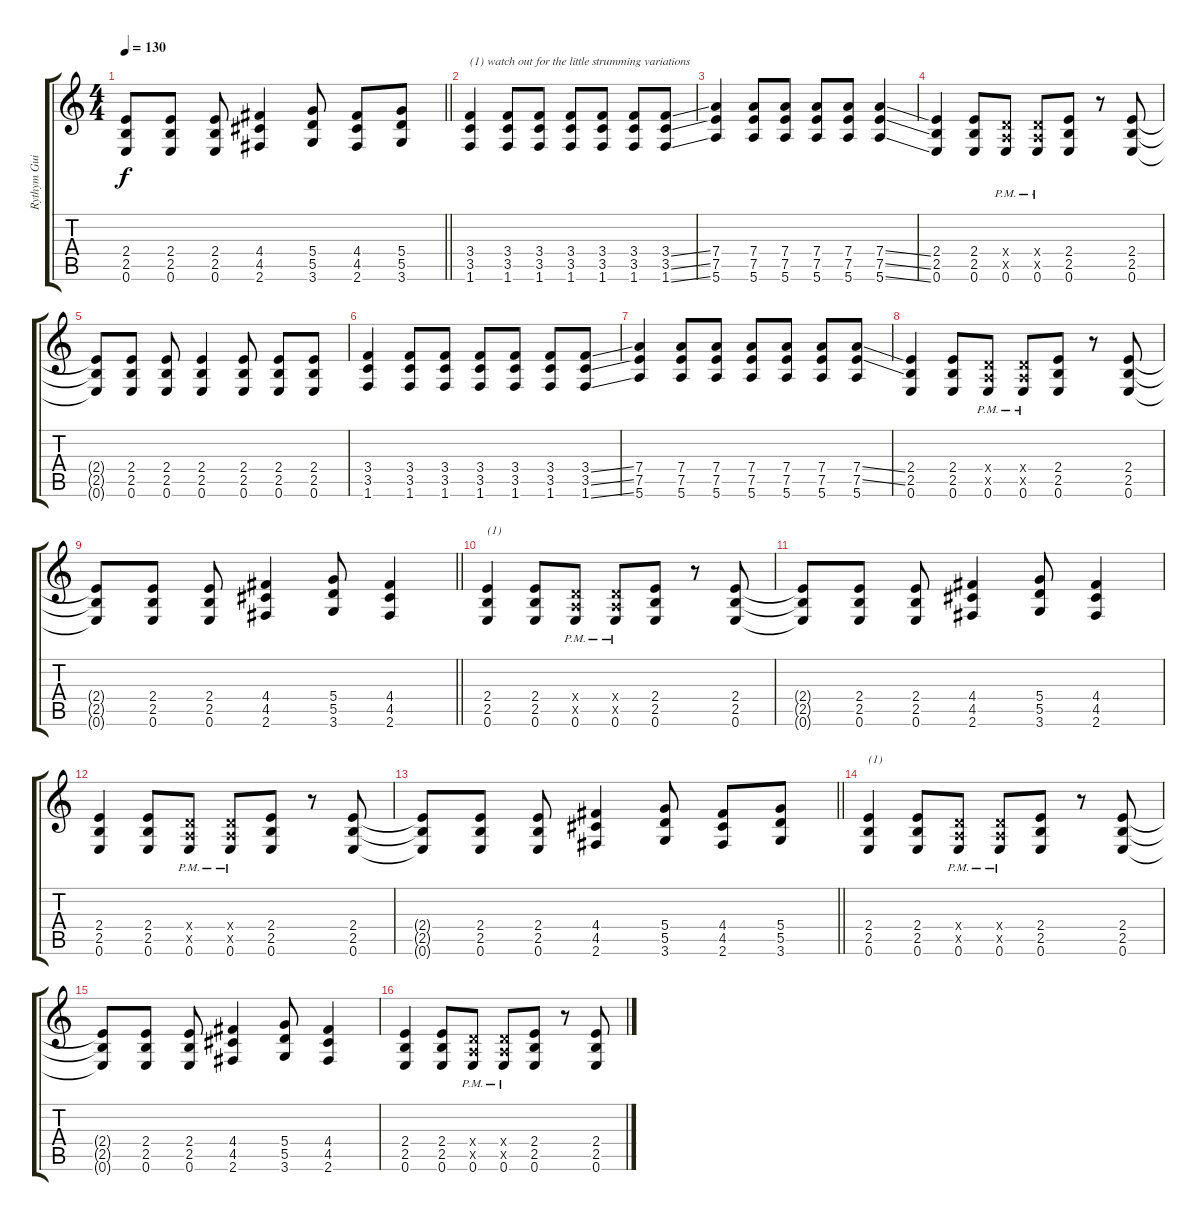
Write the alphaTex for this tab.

\track ("Rythym Guitar I" "Rythym Gui") {instrument overdrivenguitar}
\staff {score tabs}
\tuning (E4 B3 G3 D3 A2 E2) {hide}
\ts (4 4)
\tempo 130
\clef g2
\barLineRight lightlight
\ks c
(2.4{t} 2.5{t} 0.6{t}).8{dy f} (2.4 2.5 0.6).8 (2.4 2.5 0.6).8 (4.4 4.5 2.6).4 (5.4 5.5 3.6).8 (4.4 4.5 2.6).8 (5.4 5.5 3.6).8 |
(3.4 3.5 1.6).4{txt "(1) watch out for the little strumming variations"} (3.4 3.5 1.6).8 (3.4 3.5 1.6).8 (3.4 3.5 1.6).8 (3.4 3.5 1.6).8 (3.4 3.5 1.6).8 (3.4{ss} 3.5{ss} 1.6{ss}).8 |
(7.4 7.5 5.6).4 (7.4 7.5 5.6).8 (7.4 7.5 5.6).8 (7.4 7.5 5.6).8 (7.4 7.5 5.6).8 (7.4{ss} 7.5{ss} 5.6{ss}).4 |
(2.4 2.5 0.6).4 (2.4 2.5 0.6).8 (0.4{x} 0.5{x} 0.6{pm}).8 (0.4{x} 0.5{x} 0.6{pm}).8 (2.4 2.5 0.6).8 r.8 (2.4 2.5 0.6).8 |
(2.4{t} 2.5{t} 0.6{t}).8 (2.4 2.5 0.6).8 (2.4 2.5 0.6).8 (2.4 2.5 0.6).4 (2.4 2.5 0.6).8 (2.4 2.5 0.6).8 (2.4 2.5 0.6).8 |
(3.4 3.5 1.6).4 (3.4 3.5 1.6).8 (3.4 3.5 1.6).8 (3.4 3.5 1.6).8 (3.4 3.5 1.6).8 (3.4 3.5 1.6).8 (3.4{ss} 3.5{ss} 1.6{ss}).8 |
(7.4 7.5 5.6).4 (7.4 7.5 5.6).8 (7.4 7.5 5.6).8 (7.4 7.5 5.6).8 (7.4 7.5 5.6).8 (7.4 7.5 5.6).8 (7.4{ss} 7.5{ss} 5.6).8 |
(2.4 2.5 0.6).4 (2.4 2.5 0.6).8 (0.4{x} 0.5{x} 0.6{pm}).8 (0.4{x} 0.5{x} 0.6{pm}).8 (2.4 2.5 0.6).8 r.8 (2.4 2.5 0.6).8 |
\barLineRight lightlight
(2.4{t} 2.5{t} 0.6{t}).8 (2.4 2.5 0.6).8 (2.4 2.5 0.6).8 (4.4 4.5 2.6).4 (5.4 5.5 3.6).8 (4.4 4.5 2.6).4 |
(2.4 2.5 0.6).4{txt "(1)"} (2.4 2.5 0.6).8 (0.4{x} 0.5{x} 0.6{pm}).8 (0.4{x} 0.5{x} 0.6{pm}).8 (2.4 2.5 0.6).8 r.8 (2.4 2.5 0.6).8 |
(2.4{t} 2.5{t} 0.6{t}).8 (2.4 2.5 0.6).8 (2.4 2.5 0.6).8 (4.4 4.5 2.6).4 (5.4 5.5 3.6).8 (4.4 4.5 2.6).4 |
(2.4 2.5 0.6).4 (2.4 2.5 0.6).8 (0.4{x} 0.5{x} 0.6{pm}).8 (0.4{x} 0.5{x} 0.6{pm}).8 (2.4 2.5 0.6).8 r.8 (2.4 2.5 0.6).8 |
\barLineRight lightlight
(2.4{t} 2.5{t} 0.6{t}).8 (2.4 2.5 0.6).8 (2.4 2.5 0.6).8 (4.4 4.5 2.6).4 (5.4 5.5 3.6).8 (4.4 4.5 2.6).8 (5.4 5.5 3.6).8 |
(2.4 2.5 0.6).4{txt "(1)"} (2.4 2.5 0.6).8 (0.4{x} 0.5{x} 0.6{pm}).8 (0.4{x} 0.5{x} 0.6{pm}).8 (2.4 2.5 0.6).8 r.8 (2.4 2.5 0.6).8 |
(2.4{t} 2.5{t} 0.6{t}).8 (2.4 2.5 0.6).8 (2.4 2.5 0.6).8 (4.4 4.5 2.6).4 (5.4 5.5 3.6).8 (4.4 4.5 2.6).4 |
(2.4 2.5 0.6).4 (2.4 2.5 0.6).8 (0.4{x} 0.5{x} 0.6{pm}).8 (0.4{x} 0.5{x} 0.6{pm}).8 (2.4 2.5 0.6).8 r.8 (2.4 2.5 0.6).8
